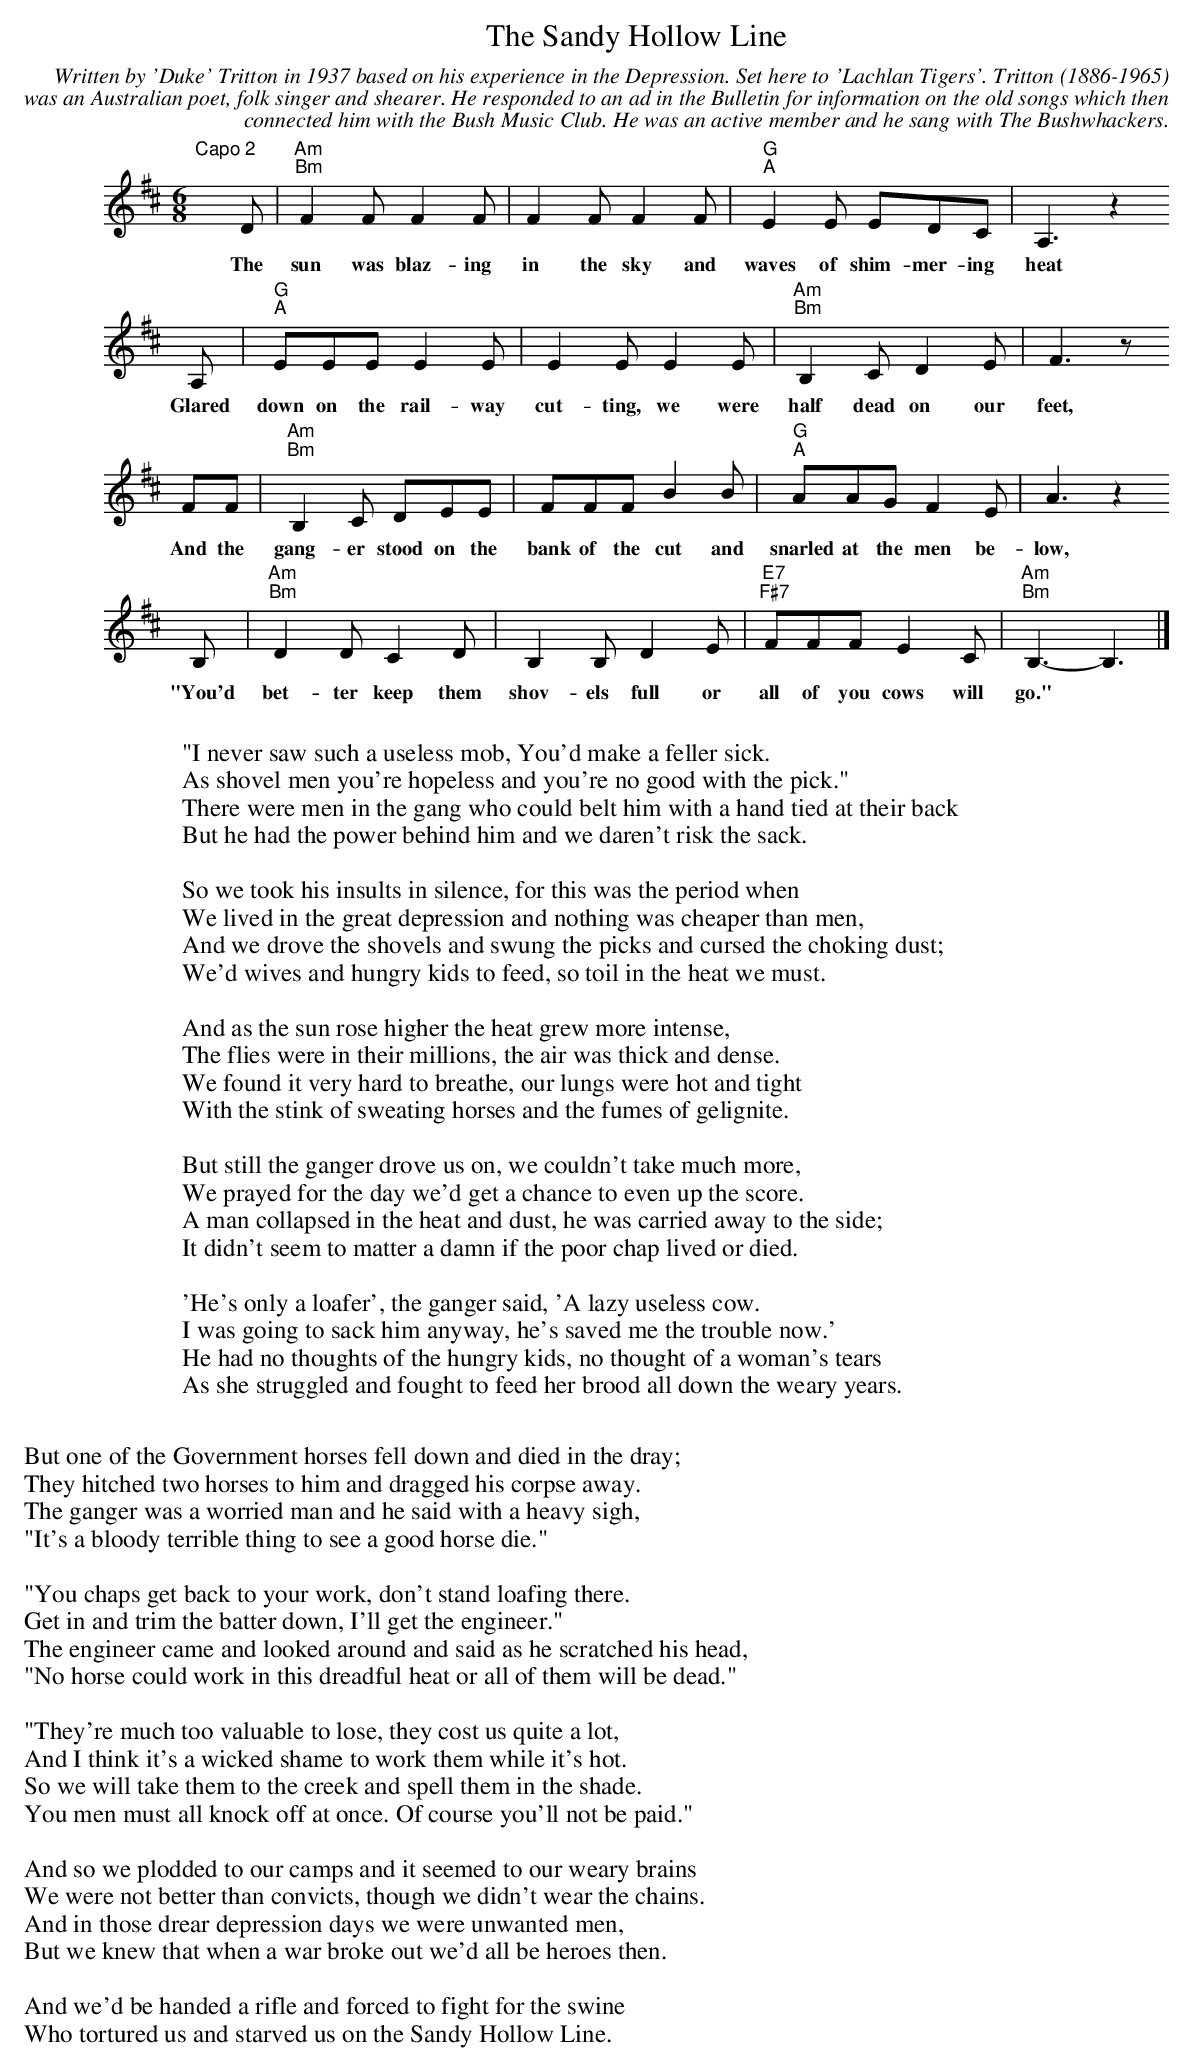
X:1
T:Sandy Hollow Line, The
C:Written by 'Duke' Tritton in 1937 based on his experience in the Depression. Set here to 'Lachlan Tigers'. Tritton (1886-1965)
C:was an Australian poet, folk singer and shearer. He responded to an ad in the Bulletin for information on the old songs which then
C:connected him with the Bush Music Club. He was an active member and he sang with The Bushwhackers.
M:6/8
L:1/8
K:D
"Capo 2"""xD|"Am""Bm"F2FF2F|F2FF2F|"G""A"E2E EDC|A,3z2
w:The sun was blaz-ing in the sky and waves of shim-mer-ing heat
A,|"G""A"EEEE2E|E2EE2E|"Am""Bm"B,2CD2E|F3z
w:Glared down on the rail-way cut-ting, we were half dead on our feet,
FF|"Am""Bm"B,2C DEE|FFFB2B|"G""A"AAG F2E|A3z2
w:And the gang-er stood on the bank of the cut and snarled at the men be-low,
B,|"Am""Bm"D2DC2D|B,2B,D2E|"E7""F#7"FFFE2C|"Am""Bm"B,3-B,3|]
w:"You'd bet-ter keep them shov-els full or all of you cows will go."
W:
W:"I never saw such a useless mob, You'd make a feller sick.
W:As shovel men you're hopeless and you're no good with the pick."
W:There were men in the gang who could belt him with a hand tied at their back
W:But he had the power behind him and we daren't risk the sack.
W:
W:So we took his insults in silence, for this was the period when
W:We lived in the great depression and nothing was cheaper than men,
W:And we drove the shovels and swung the picks and cursed the choking dust;
W:We'd wives and hungry kids to feed, so toil in the heat we must.
W:
W:And as the sun rose higher the heat grew more intense,
W:The flies were in their millions, the air was thick and dense.
W:We found it very hard to breathe, our lungs were hot and tight
W:With the stink of sweating horses and the fumes of gelignite.
W:
W:But still the ganger drove us on, we couldn't take much more,
W:We prayed for the day we'd get a chance to even up the score.
W:A man collapsed in the heat and dust, he was carried away to the side;
W:It didn't seem to matter a damn if the poor chap lived or died.
W:
W:'He's only a loafer', the ganger said, 'A lazy useless cow.
W:I was going to sack him anyway, he's saved me the trouble now.'
W:He had no thoughts of the hungry kids, no thought of a woman's tears
W:As she struggled and fought to feed her brood all down the weary years.
W:
W:But one of the Government horses fell down and died in the dray;
W:They hitched two horses to him and dragged his corpse away.
W:The ganger was a worried man and he said with a heavy sigh,
W:"It's a bloody terrible thing to see a good horse die."
W:
W:"You chaps get back to your work, don't stand loafing there.
W:Get in and trim the batter down, I'll get the engineer."
W:The engineer came and looked around and said as he scratched his head,
W:"No horse could work in this dreadful heat or all of them will be dead."
W:
W:"They're much too valuable to lose, they cost us quite a lot,
W:And I think it's a wicked shame to work them while it's hot.
W:So we will take them to the creek and spell them in the shade.
W:You men must all knock off at once. Of course you'll not be paid."
W:
W:And so we plodded to our camps and it seemed to our weary brains
W:We were not better than convicts, though we didn't wear the chains.
W:And in those drear depression days we were unwanted men,
W:But we knew that when a war broke out we'd all be heroes then.
W:
W:And we'd be handed a rifle and forced to fight for the swine
W:Who tortured us and starved us on the Sandy Hollow Line.
